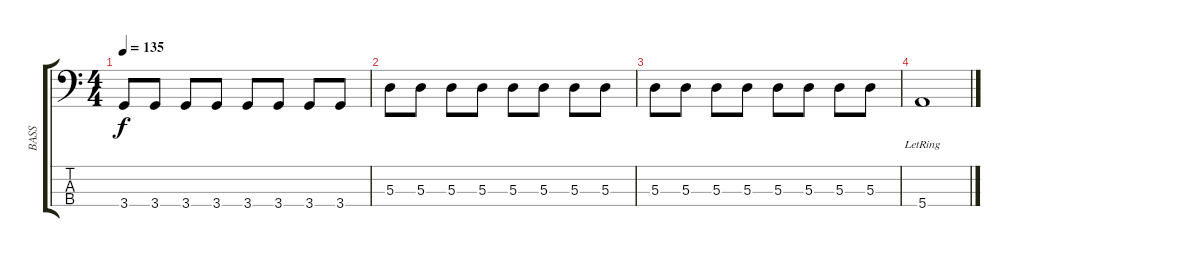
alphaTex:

\track ("BASS" "BASS") {instrument electricbasspick}
\staff {score tabs}
\tuning (G2 D2 A1 E1) {hide}
\ts (4 4)
\tempo 135
\clef f4
\ks c
3.4.8{dy f} 3.4.8 3.4.8 3.4.8 3.4.8 3.4.8 3.4.8 3.4.8 |
5.3.8 5.3.8 5.3.8 5.3.8 5.3.8 5.3.8 5.3.8 5.3.8 |
5.3.8 5.3.8 5.3.8 5.3.8 5.3.8 5.3.8 5.3.8 5.3.8 |
5.4{lr}.1
